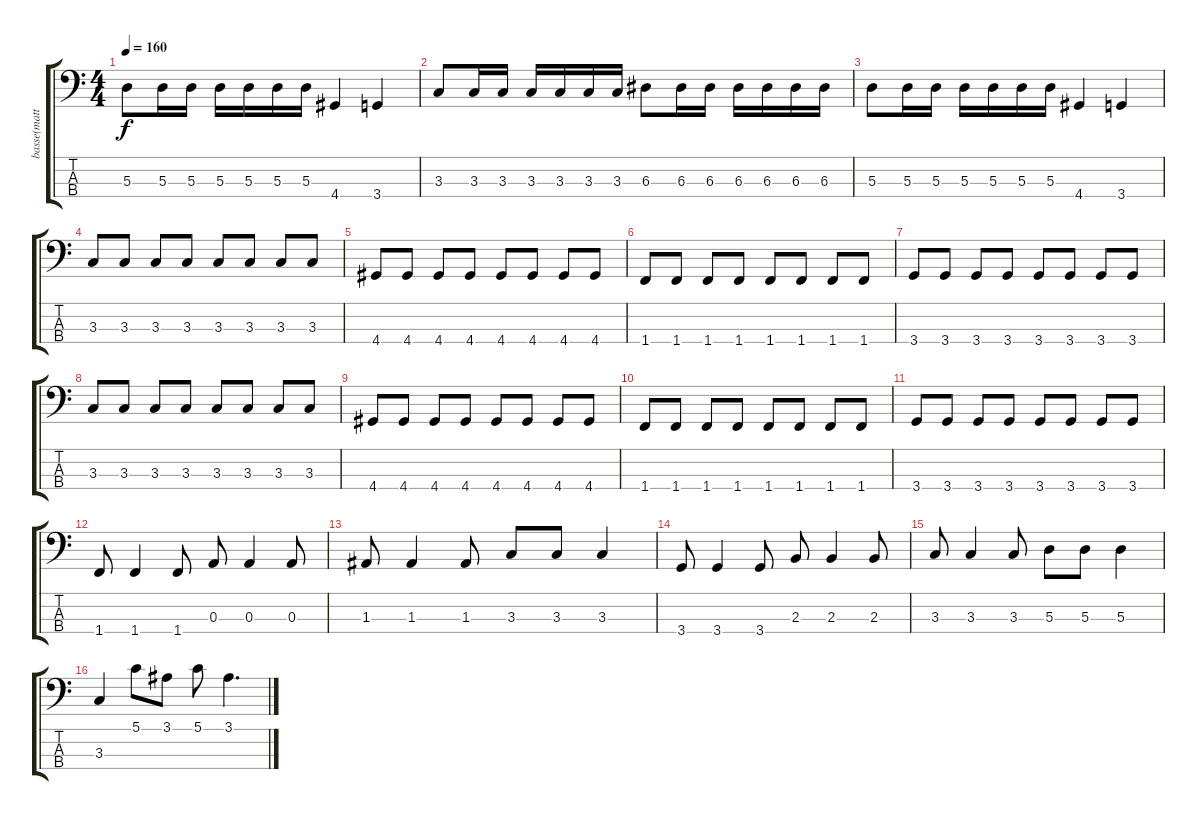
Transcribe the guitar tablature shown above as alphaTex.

\track ("basse(matt)" "basse(matt") {instrument electricbasspick}
\staff {score tabs}
\tuning (G2 D2 A1 E1) {hide}
\ts (4 4)
\tempo 160
\clef f4
\ks c
5.3.8{dy f} 5.3.16 5.3.16 5.3.16 5.3.16 5.3.16 5.3.16 4.4.4 3.4.4 |
3.3.8 3.3.16 3.3.16 3.3.16 3.3.16 3.3.16 3.3.16 6.3.8 6.3.16 6.3.16 6.3.16 6.3.16 6.3.16 6.3.16 |
5.3.8 5.3.16 5.3.16 5.3.16 5.3.16 5.3.16 5.3.16 4.4.4 3.4.4 |
3.3.8 3.3.8 3.3.8 3.3.8 3.3.8 3.3.8 3.3.8 3.3.8 |
4.4.8 4.4.8 4.4.8 4.4.8 4.4.8 4.4.8 4.4.8 4.4.8 |
1.4.8 1.4.8 1.4.8 1.4.8 1.4.8 1.4.8 1.4.8 1.4.8 |
3.4.8 3.4.8 3.4.8 3.4.8 3.4.8 3.4.8 3.4.8 3.4.8 |
3.3.8 3.3.8 3.3.8 3.3.8 3.3.8 3.3.8 3.3.8 3.3.8 |
4.4.8 4.4.8 4.4.8 4.4.8 4.4.8 4.4.8 4.4.8 4.4.8 |
1.4.8 1.4.8 1.4.8 1.4.8 1.4.8 1.4.8 1.4.8 1.4.8 |
3.4.8 3.4.8 3.4.8 3.4.8 3.4.8 3.4.8 3.4.8 3.4.8 |
1.4.8 1.4.4 1.4.8 0.3.8 0.3.4 0.3.8 |
1.3.8 1.3.4 1.3.8 3.3.8 3.3.8 3.3.4 |
3.4.8 3.4.4 3.4.8 2.3.8 2.3.4 2.3.8 |
3.3.8 3.3.4 3.3.8 5.3.8 5.3.8 5.3.4 |
3.3.4 5.1.8 3.1.8 5.1.8 3.1.4{d}
